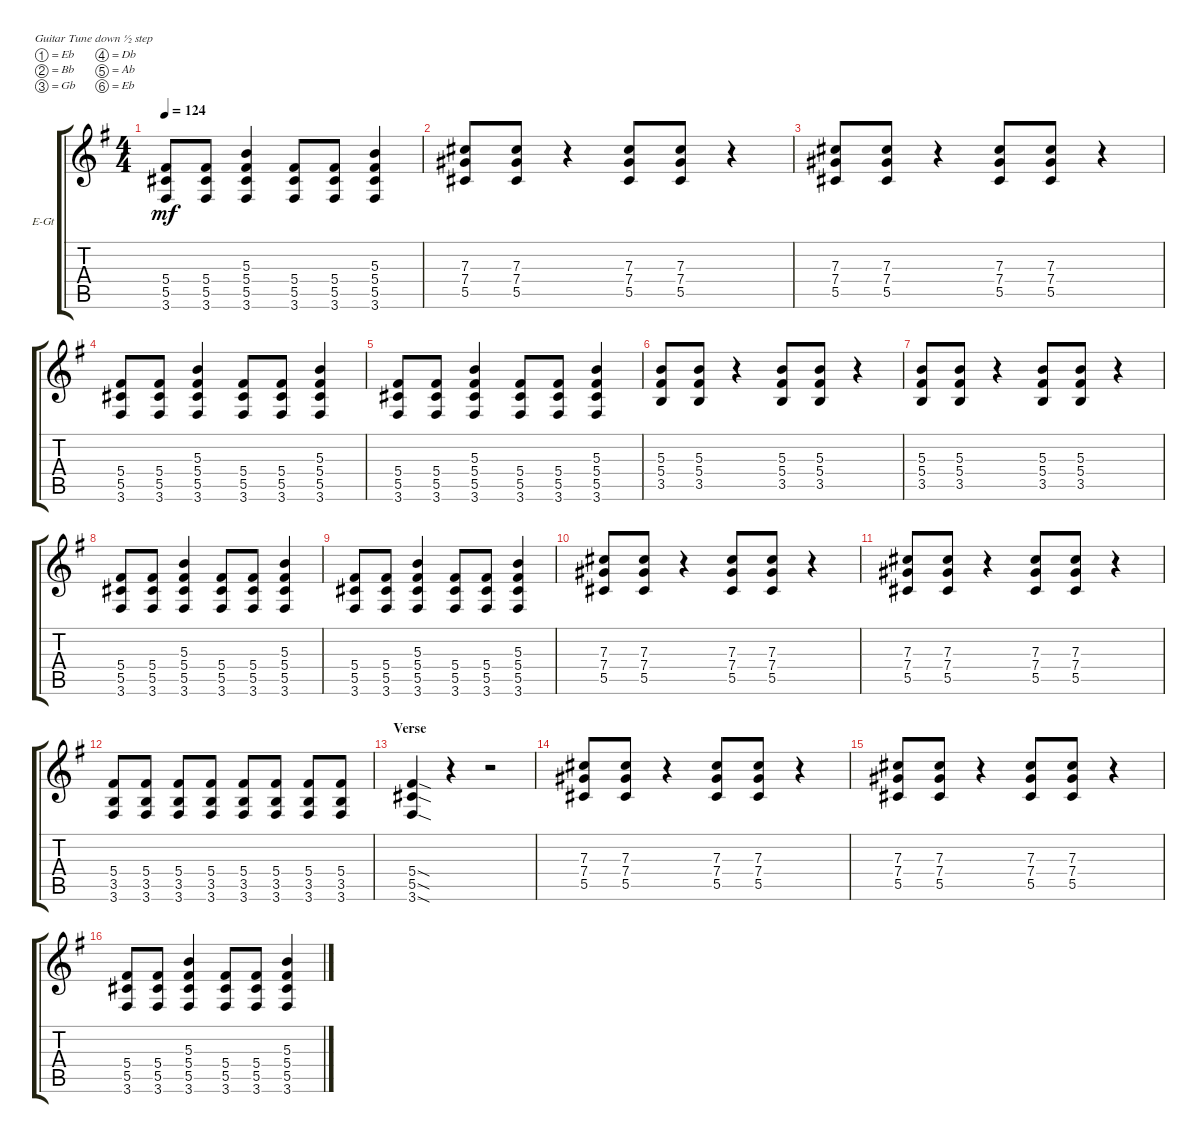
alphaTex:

\defaultSystemsLayout 4
\bracketExtendMode groupsimilarinstruments
\firstSystemTrackNameOrientation horizontal
\otherSystemsTrackNameOrientation horizontal
\track ("PAUL STANLEY" "E-Gt") {instrument distortionguitar}
\staff {score tabs}
\tuning (Eb4 Bb3 Gb3 Db3 Ab2 Eb2)
\ts (4 4)
\tempo 124
\clef g2
\ks g
(3.6 5.5 5.4).8{dy mf} (5.4 5.5 3.6).8 (3.6 5.5 5.4 5.3).4 (5.4 5.5 3.6).8 (3.6 5.5 5.4).8 (5.3 5.4 5.5 3.6).4 |
(5.5 7.4 7.3).8 (7.3 7.4 5.5).8 r.4 (5.5 7.4 7.3).8 (7.3 7.4 5.5).8 r.4 |
(5.5 7.4 7.3).8 (7.3 7.4 5.5).8 r.4 (5.5 7.4 7.3).8 (7.3 7.4 5.5).8 r.4 |
(3.6 5.5 5.4).8 (5.4 5.5 3.6).8 (3.6 5.5 5.4 5.3).4 (5.4 5.5 3.6).8 (3.6 5.5 5.4).8 (5.3 5.4 5.5 3.6).4 |
(3.6 5.5 5.4).8 (5.4 5.5 3.6).8 (3.6 5.5 5.4 5.3).4 (5.4 5.5 3.6).8 (3.6 5.5 5.4).8 (5.3 5.4 5.5 3.6).4 |
(3.5 5.4 5.3).8 (5.3 5.4 3.5).8 r.4 (3.5 5.4 5.3).8 (5.3 5.4 3.5).8 r.4 |
(3.5 5.4 5.3).8 (5.3 5.4 3.5).8 r.4 (3.5 5.4 5.3).8 (5.3 5.4 3.5).8 r.4 |
(3.6 5.5 5.4).8 (5.4 5.5 3.6).8 (3.6 5.5 5.4 5.3).4 (5.4 5.5 3.6).8 (3.6 5.5 5.4).8 (5.3 5.4 5.5 3.6).4 |
(3.6 5.5 5.4).8 (5.4 5.5 3.6).8 (3.6 5.5 5.4 5.3).4 (5.4 5.5 3.6).8 (3.6 5.5 5.4).8 (5.3 5.4 5.5 3.6).4 |
(5.5 7.4 7.3).8 (7.3 7.4 5.5).8 r.4 (5.5 7.4 7.3).8 (7.3 7.4 5.5).8 r.4 |
(5.5 7.4 7.3).8 (7.3 7.4 5.5).8 r.4 (5.5 7.4 7.3).8 (7.3 7.4 5.5).8 r.4 |
(3.6 3.5 5.4).8 (3.6 3.5 5.4).8 (3.6 3.5 5.4).8 (3.6 3.5 5.4).8 (3.6 3.5 5.4).8 (3.6 3.5 5.4).8 (3.6 3.5 5.4).8 (3.6 3.5 5.4).8 |
\section ("" "Verse")
(3.6{sod} 5.5{sod} 5.4{sod}).4 r.4 r.2 |
(5.5 7.4 7.3).8 (7.3 7.4 5.5).8 r.4 (5.5 7.4 7.3).8 (7.3 7.4 5.5).8 r.4 |
(5.5 7.4 7.3).8 (7.3 7.4 5.5).8 r.4 (5.5 7.4 7.3).8 (7.3 7.4 5.5).8 r.4 |
(3.6 5.5 5.4).8 (5.4 5.5 3.6).8 (3.6 5.5 5.4 5.3).4 (5.4 5.5 3.6).8 (3.6 5.5 5.4).8 (5.3 5.4 5.5 3.6).4
